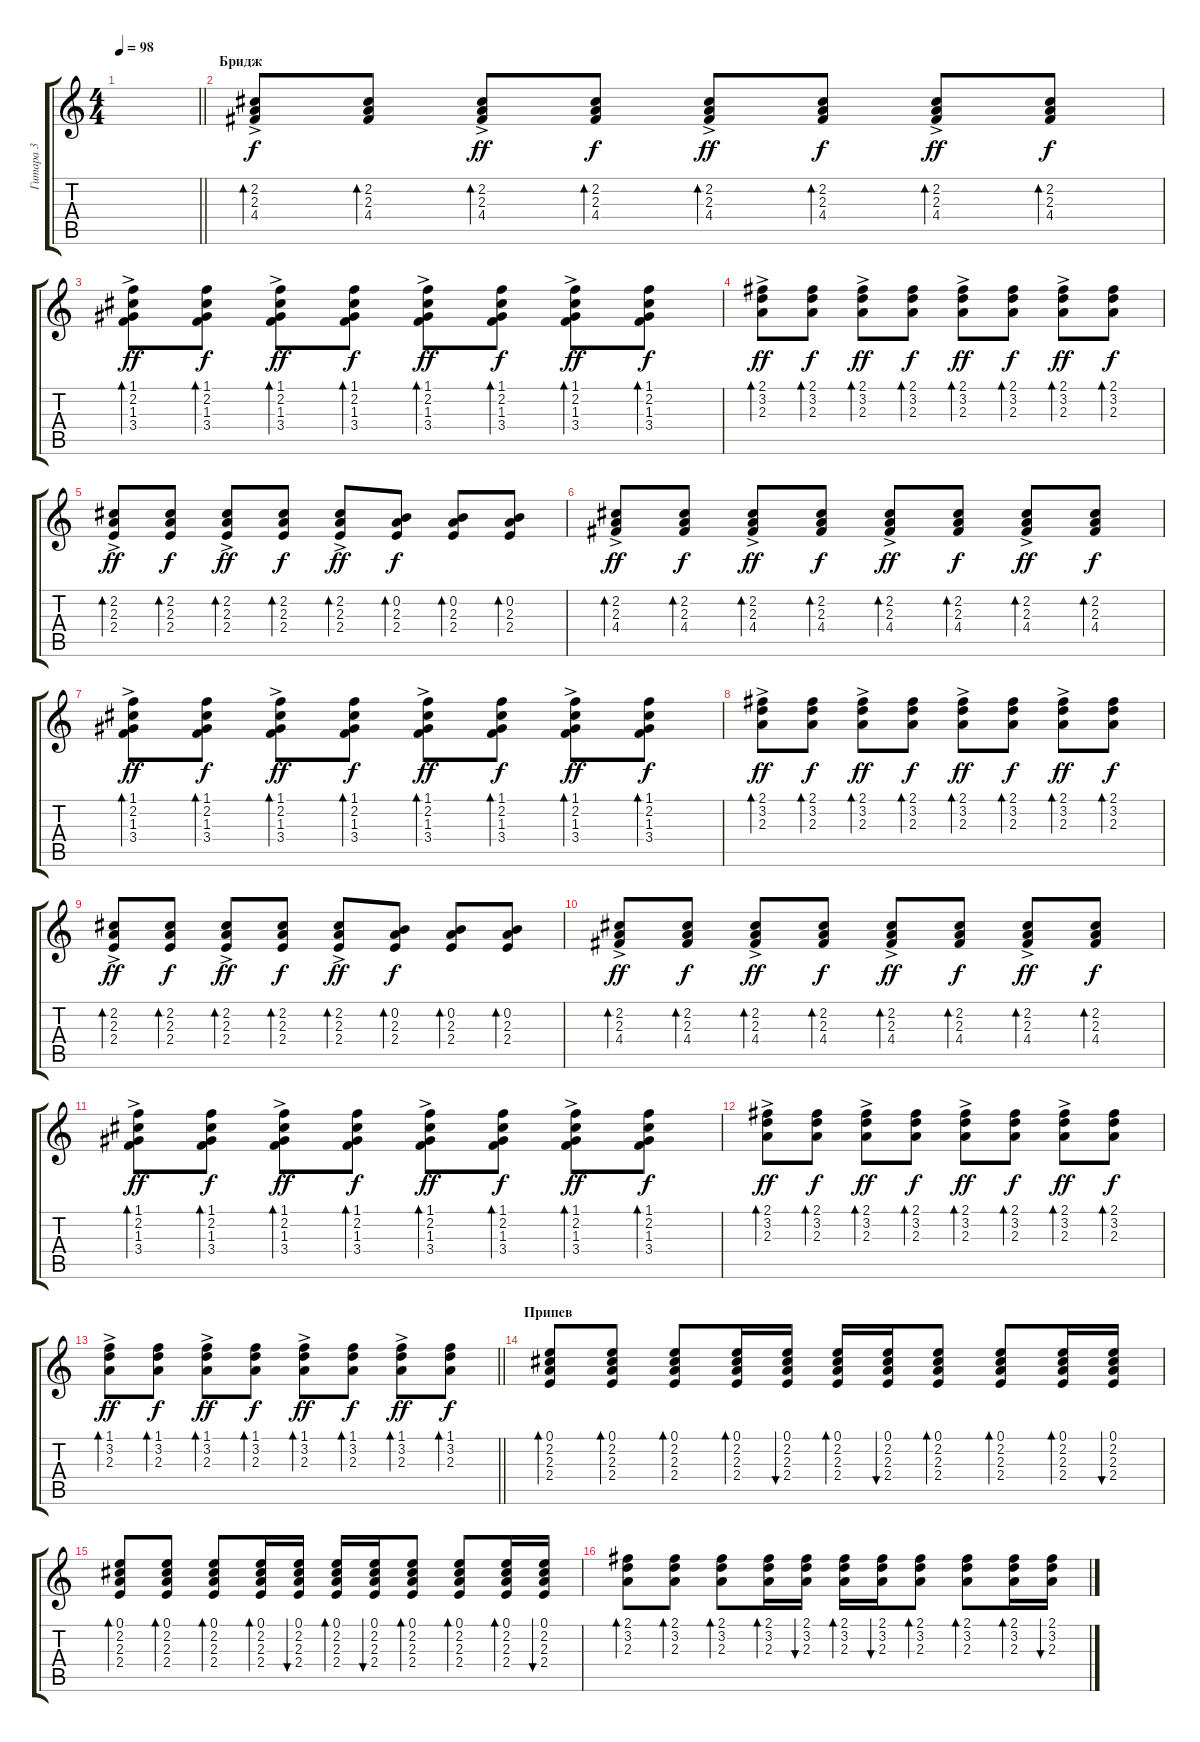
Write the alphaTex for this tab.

\track ("Гитара 3" "Гитара 3") {instrument acousticguitarsteel}
\staff {score tabs}
\tuning (E4 B3 G3 D3 A2 E2) {hide}
\ts (4 4)
\tempo 98
\clef g2
\barLineRight lightlight
\ks c
|
\section ("" "Бридж")
(2.2{ac} 2.3{ac} 4.4{ac}).8{bd 60} (2.2 2.3 4.4).8{bd 60 dy f} (2.2{ac} 2.3{ac} 4.4{ac}).8{bd 60 dy ff} (2.2 2.3 4.4).8{bd 60 dy f} (2.2{ac} 2.3{ac} 4.4{ac}).8{bd 60 dy ff} (2.2 2.3 4.4).8{bd 60 dy f} (2.2{ac} 2.3{ac} 4.4{ac}).8{bd 60 dy ff} (2.2 2.3 4.4).8{bd 60 dy f} |
(1.1{ac} 2.2{ac} 1.3{ac} 3.4{ac}).8{bd 60 dy ff} (1.1 2.2 1.3 3.4).8{bd 60 dy f} (1.1{ac} 2.2{ac} 1.3{ac} 3.4{ac}).8{bd 60 dy ff} (1.1 2.2 1.3 3.4).8{bd 60 dy f} (1.1{ac} 2.2{ac} 1.3{ac} 3.4{ac}).8{bd 60 dy ff} (1.1 2.2 1.3 3.4).8{bd 60 dy f} (1.1{ac} 2.2{ac} 1.3{ac} 3.4{ac}).8{bd 60 dy ff} (1.1 2.2 1.3 3.4).8{bd 60 dy f} |
(2.1{ac} 3.2{ac} 2.3{ac}).8{bd 60 dy ff} (2.1 3.2 2.3).8{bd 60 dy f} (2.1{ac} 3.2{ac} 2.3{ac}).8{bd 60 dy ff} (2.1 3.2 2.3).8{bd 60 dy f} (2.1{ac} 3.2{ac} 2.3{ac}).8{bd 60 dy ff} (2.1 3.2 2.3).8{bd 60 dy f} (2.1{ac} 3.2{ac} 2.3{ac}).8{bd 60 dy ff} (2.1 3.2 2.3).8{bd 60 dy f} |
(2.2{ac} 2.3{ac} 2.4{ac}).8{bd 60 dy ff} (2.2 2.3 2.4).8{bd 60 dy f} (2.2{ac} 2.3{ac} 2.4{ac}).8{bd 60 dy ff} (2.2 2.3 2.4).8{bd 60 dy f} (2.2{ac} 2.3{ac} 2.4{ac}).8{bd 60 dy ff} (0.2 2.3 2.4).8{bd 60 dy f} (0.2 2.3 2.4).8{bd 60} (0.2 2.3 2.4).8{bd 60} |
(2.2{ac} 2.3{ac} 4.4{ac}).8{bd 60 dy ff} (2.2 2.3 4.4).8{bd 60 dy f} (2.2{ac} 2.3{ac} 4.4{ac}).8{bd 60 dy ff} (2.2 2.3 4.4).8{bd 60 dy f} (2.2{ac} 2.3{ac} 4.4{ac}).8{bd 60 dy ff} (2.2 2.3 4.4).8{bd 60 dy f} (2.2{ac} 2.3{ac} 4.4{ac}).8{bd 60 dy ff} (2.2 2.3 4.4).8{bd 60 dy f} |
(1.1{ac} 2.2{ac} 1.3{ac} 3.4{ac}).8{bd 60 dy ff} (1.1 2.2 1.3 3.4).8{bd 60 dy f} (1.1{ac} 2.2{ac} 1.3{ac} 3.4{ac}).8{bd 60 dy ff} (1.1 2.2 1.3 3.4).8{bd 60 dy f} (1.1{ac} 2.2{ac} 1.3{ac} 3.4{ac}).8{bd 60 dy ff} (1.1 2.2 1.3 3.4).8{bd 60 dy f} (1.1{ac} 2.2{ac} 1.3{ac} 3.4{ac}).8{bd 60 dy ff} (1.1 2.2 1.3 3.4).8{bd 60 dy f} |
(2.1{ac} 3.2{ac} 2.3{ac}).8{bd 60 dy ff} (2.1 3.2 2.3).8{bd 60 dy f} (2.1{ac} 3.2{ac} 2.3{ac}).8{bd 60 dy ff} (2.1 3.2 2.3).8{bd 60 dy f} (2.1{ac} 3.2{ac} 2.3{ac}).8{bd 60 dy ff} (2.1 3.2 2.3).8{bd 60 dy f} (2.1{ac} 3.2{ac} 2.3{ac}).8{bd 60 dy ff} (2.1 3.2 2.3).8{bd 60 dy f} |
(2.2{ac} 2.3{ac} 2.4{ac}).8{bd 60 dy ff} (2.2 2.3 2.4).8{bd 60 dy f} (2.2{ac} 2.3{ac} 2.4{ac}).8{bd 60 dy ff} (2.2 2.3 2.4).8{bd 60 dy f} (2.2{ac} 2.3{ac} 2.4{ac}).8{bd 60 dy ff} (0.2 2.3 2.4).8{bd 60 dy f} (0.2 2.3 2.4).8{bd 60} (0.2 2.3 2.4).8{bd 60} |
(2.2{ac} 2.3{ac} 4.4{ac}).8{bd 60 dy ff} (2.2 2.3 4.4).8{bd 60 dy f} (2.2{ac} 2.3{ac} 4.4{ac}).8{bd 60 dy ff} (2.2 2.3 4.4).8{bd 60 dy f} (2.2{ac} 2.3{ac} 4.4{ac}).8{bd 60 dy ff} (2.2 2.3 4.4).8{bd 60 dy f} (2.2{ac} 2.3{ac} 4.4{ac}).8{bd 60 dy ff} (2.2 2.3 4.4).8{bd 60 dy f} |
(1.1{ac} 2.2{ac} 1.3{ac} 3.4{ac}).8{bd 60 dy ff} (1.1 2.2 1.3 3.4).8{bd 60 dy f} (1.1{ac} 2.2{ac} 1.3{ac} 3.4{ac}).8{bd 60 dy ff} (1.1 2.2 1.3 3.4).8{bd 60 dy f} (1.1{ac} 2.2{ac} 1.3{ac} 3.4{ac}).8{bd 60 dy ff} (1.1 2.2 1.3 3.4).8{bd 60 dy f} (1.1{ac} 2.2{ac} 1.3{ac} 3.4{ac}).8{bd 60 dy ff} (1.1 2.2 1.3 3.4).8{bd 60 dy f} |
(2.1{ac} 3.2{ac} 2.3{ac}).8{bd 60 dy ff} (2.1 3.2 2.3).8{bd 60 dy f} (2.1{ac} 3.2{ac} 2.3{ac}).8{bd 60 dy ff} (2.1 3.2 2.3).8{bd 60 dy f} (2.1{ac} 3.2{ac} 2.3{ac}).8{bd 60 dy ff} (2.1 3.2 2.3).8{bd 60 dy f} (2.1{ac} 3.2{ac} 2.3{ac}).8{bd 60 dy ff} (2.1 3.2 2.3).8{bd 60 dy f} |
\barLineRight lightlight
(1.1{ac} 3.2{ac} 2.3{ac}).8{bd 60 dy ff} (1.1 3.2 2.3).8{bd 60 dy f} (1.1{ac} 3.2{ac} 2.3{ac}).8{bd 60 dy ff} (1.1 3.2 2.3).8{bd 60 dy f} (1.1{ac} 3.2{ac} 2.3{ac}).8{bd 60 dy ff} (1.1 3.2 2.3).8{bd 60 dy f} (1.1{ac} 3.2{ac} 2.3{ac}).8{bd 60 dy ff} (1.1 3.2 2.3).8{bd 60 dy f} |
\section ("" "Припев")
(0.1 2.2 2.3 2.4).8{bd 60 volume 12} (0.1 2.2 2.3 2.4).8{bd 60} (0.1 2.2 2.3 2.4).8{bd 60} (0.1 2.2 2.3 2.4).16{bd 60} (0.1 2.2 2.3 2.4).16{bu 60} (0.1 2.2 2.3 2.4).16{bd 60} (0.1 2.2 2.3 2.4).16{bu 60} (0.1 2.2 2.3 2.4).8{bd 60} (0.1 2.2 2.3 2.4).8{bd 60} (0.1 2.2 2.3 2.4).16{bd 60} (0.1 2.2 2.3 2.4).16{bu 60} |
(0.1 2.2 2.3 2.4).8{bd 60} (0.1 2.2 2.3 2.4).8{bd 60} (0.1 2.2 2.3 2.4).8{bd 60} (0.1 2.2 2.3 2.4).16{bd 60} (0.1 2.2 2.3 2.4).16{bu 60} (0.1 2.2 2.3 2.4).16{bd 60} (0.1 2.2 2.3 2.4).16{bu 60} (0.1 2.2 2.3 2.4).8{bd 60} (0.1 2.2 2.3 2.4).8{bd 60} (0.1 2.2 2.3 2.4).16{bd 60} (0.1 2.2 2.3 2.4).16{bu 60} |
(2.1 3.2 2.3).8{bd 60} (2.1 3.2 2.3).8{bd 60} (2.1 3.2 2.3).8{bd 60} (2.1 3.2 2.3).16{bd 60} (2.1 3.2 2.3).16{bu 60} (2.1 3.2 2.3).16{bd 60} (2.1 3.2 2.3).16{bu 60} (2.1 3.2 2.3).8{bd 60} (2.1 3.2 2.3).8{bd 60} (2.1 3.2 2.3).16{bd 60} (2.1 3.2 2.3).16{bu 60}
